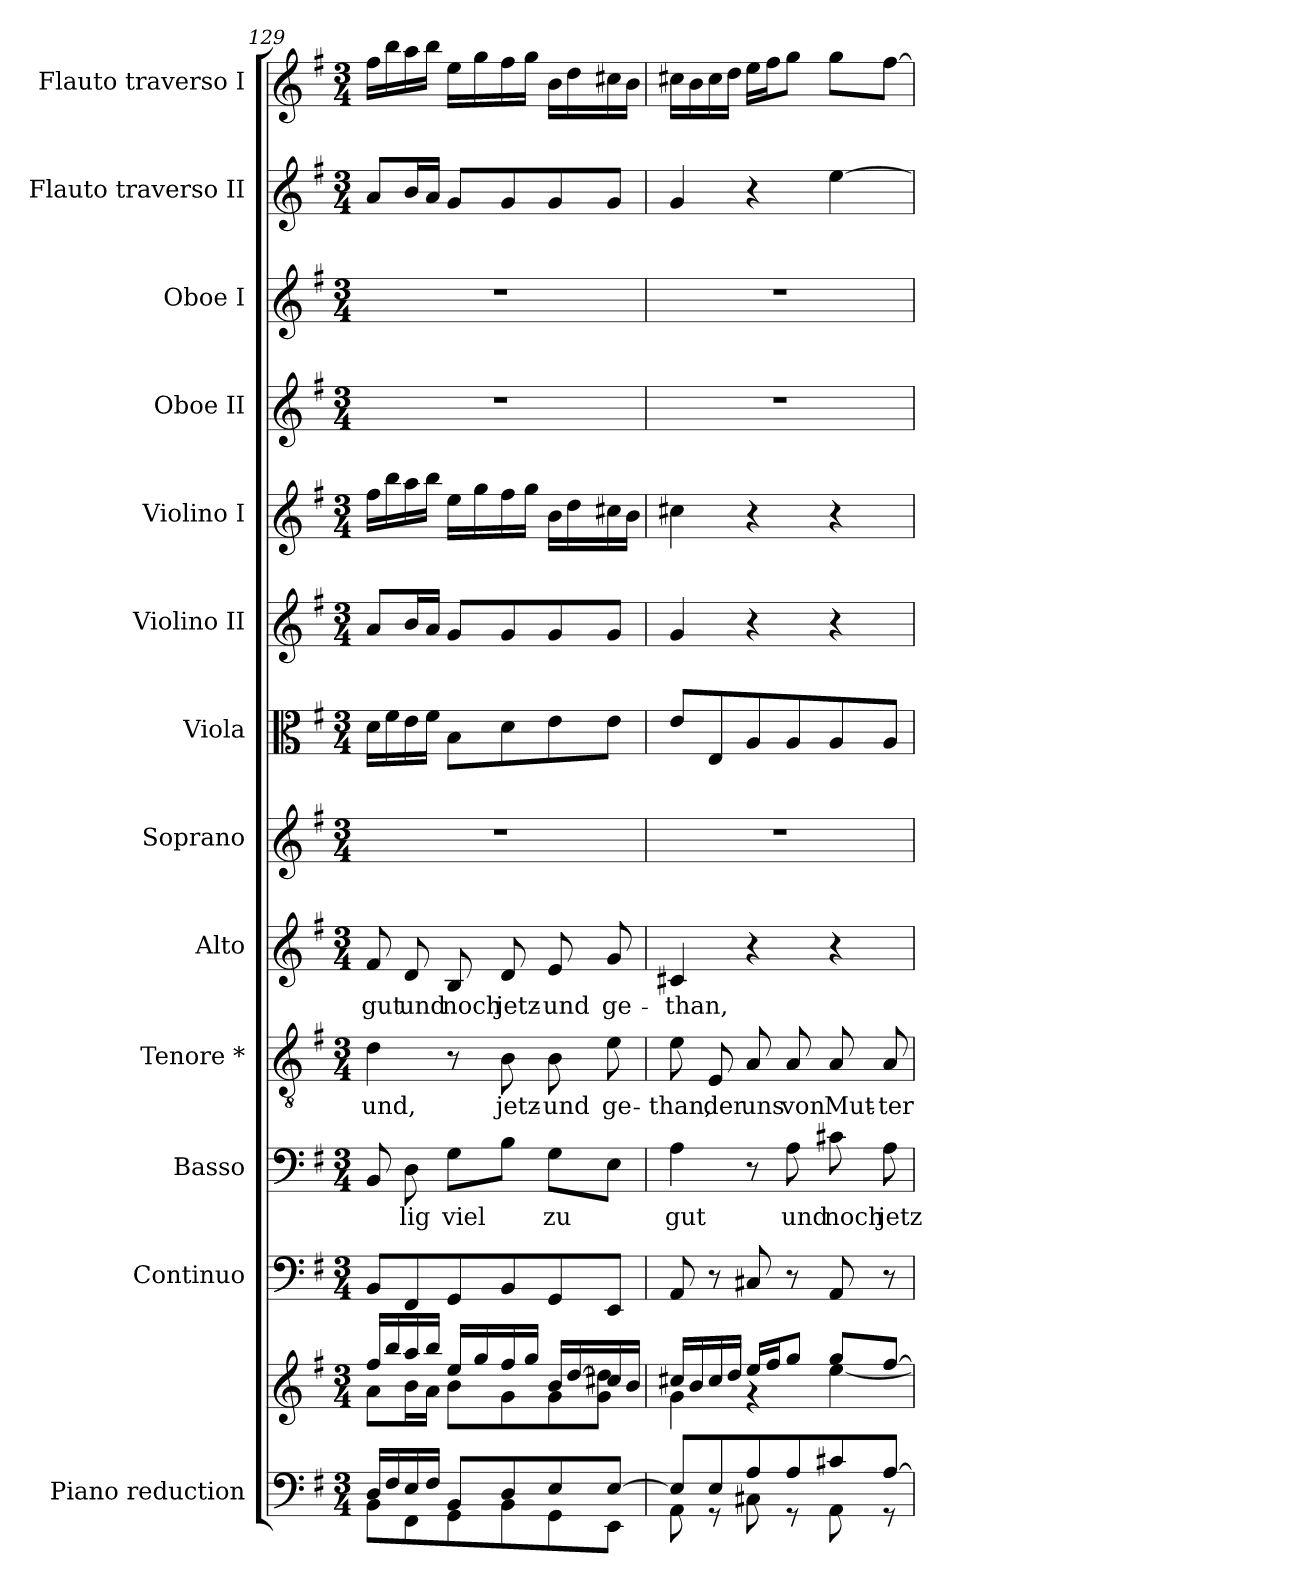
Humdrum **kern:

**kern	**kern	**kern	**kern	**text	**kern	**text	**kern	**text	**kern	**kern	**kern	**kern	**kern	**kern	**kern	**kern
*part13	*part13	*part12	*part11	*part11	*part10	*part10	*part9	*part9	*part8	*part7	*part6	*part5	*part4	*part3	*part2	*part1
*staff14	*staff13	*staff12	*staff11	*staff11	*staff10	*staff10	*staff9	*staff9	*staff8	*staff7	*staff6	*staff5	*staff4	*staff3	*staff2	*staff1
*I"Piano reduction	*	*I"Continuo	*I"Basso	*	*I"Tenore *	*	*I"Alto	*	*I"Soprano	*I"Viola	*I"Violino II	*I"Violino I	*I"Oboe II	*I"Oboe I	*I"Flauto traverso II	*I"Flauto traverso I
*I'Pno	*	*	*	*	*	*	*	*	*	*I'Vla	*I'Vln	*I'Vln	*I'Ob	*I'Ob	*	*
*clefF4	*clefG2	*clefF4	*clefF4	*	*clefGv2	*	*clefG2	*	*clefG2	*clefC3	*clefG2	*clefG2	*clefG2	*clefG2	*clefG2	*clefG2
*k[f#]	*k[f#]	*k[f#]	*k[f#]	*	*k[f#]	*	*k[f#]	*	*k[f#]	*k[f#]	*k[f#]	*k[f#]	*k[f#]	*k[f#]	*k[f#]	*k[f#]
*M3/4	*M3/4	*M3/4	*M3/4	*	*M3/4	*	*M3/4	*	*M3/4	*M3/4	*M3/4	*M3/4	*M3/4	*M3/4	*M3/4	*M3/4
=129	=129	=129	=129	=129	=129	=129	=129	=129	=129	=129	=129	=129	=129	=129	=129	=129
*^	*^	*	*	*	*	*	*	*	*	*	*	*	*	*	*	*
!	!	!	!	!	!	!	!	!LO:LY:b	!	!LO:LY:b	!	!	!	!	!	!	!	!
16D/LL	8BB\L	16ff#/LL	8a\L	8BB/L	8BB/	.	4d\	-und,	8f#/	gut	2.r	16d\LL	8a/L	16ff#\LL	2.r	2.r	8a/L	16ff#\LL
16F#/	.	16bb/	.	.	.	.	.	.	.	.	.	16f#\	.	16bb\	.	.	.	16bb\
!	!	!	!	!	!	!LO:LY:b	!	!	!	!LO:LY:b	!	!	!	!	!	!	!	!
16E/	8FF#\	16aa/	16b\L	8FF#/	8D\	-lig	.	.	8d/	und	.	16e\	16b/L	16aa\	.	.	16b/L	16aa\
16F#/JJ	.	16bb/JJ	16a\JJ	.	.	.	.	.	.	.	.	16f#\JJ	16a/JJ	16bb\JJ	.	.	16a/JJ	16bb\JJ
!	!	!	!	!	!	!LO:LY:b	!	!	!	!LO:LY:b	!	!	!	!	!	!	!	!
8BB/L	8GG\	16ee/LL	8b\L	8GG/	8G\L	viel	8r	.	8B/	noch	.	8B\L	8g/L	16ee\LL	.	.	8g/L	16ee\LL
.	.	16gg/	.	.	.	.	.	.	.	.	.	.	.	16gg\	.	.	.	16gg\
!	!	!	!	!	!	!	!	!LO:LY:b	!	!LO:LY:b	!	!	!	!	!	!	!	!
8D/	8BB\	16ff#/	8g\	8BB/	8B\J	.	8B\	jetz-	8d/	jetz-	.	8d\	8g/	16ff#\	.	.	8g/	16ff#\
.	.	16gg/JJ	.	.	.	.	.	.	.	.	.	.	.	16gg\JJ	.	.	.	16gg\JJ
!	!	!	!	!	!	!LO:LY:b	!	!LO:LY:b	!	!LO:LY:b	!	!	!	!	!	!	!	!
8E/	8GG\	16b/LL	8g\	8GG/	8G\L	zu	8B\	-und	8e/	-und	.	8e\	8g/	16b\LL	.	.	8g/	16b\LL
.	.	[16dd/	.	.	.	.	.	.	.	.	.	.	.	16dd\	.	.	.	16dd\
!	!	!	!	!	!	!	!	!LO:LY:b	!	!LO:LY:b	!	!	!	!	!	!	!	!
[8E/J	8EE\J	16cc#X/	8g\ 8dd\]J	8EE/J	8E\J	.	8e\	ge-	8g/	ge-	.	8e\J	8g/J	16cc#X\	.	.	8g/J	16cc#X\
.	.	16b/JJ	.	.	.	.	.	.	.	.	.	.	.	16b\JJ	.	.	.	16b\JJ
!!LO:PB:g=z
=130	=130	=130	=130	=130	=130	=130	=130	=130	=130	=130	=130	=130	=130	=130	=130	=130	=130	=130
!	!	!	!	!	!	!LO:LY:b	!	!LO:LY:b	!	!LO:LY:b	!	!	!	!	!	!	!	!
8E/L]	8AA\	16cc#X/LL	4g\	8AA/	4A\	gut	8e\	-than,	4c#X/	-than,	2.r	8e/L	4g/	4cc#X\	2.r	2.r	4g/	16cc#X\LL
.	.	16b/	.	.	.	.	.	.	.	.	.	.	.	.	.	.	.	16b\
!	!	!	!	!	!	!	!	!LO:LY:b	!	!	!	!	!	!	!	!	!	!
8E/	8r	16cc#/	.	8r	.	.	8E/	der	.	.	.	8E/	.	.	.	.	.	16cc#\
.	.	16dd/JJ	.	.	.	.	.	.	.	.	.	.	.	.	.	.	.	16dd\JJ
!	!	!	!	!	!	!	!	!LO:LY:b	!	!	!	!	!	!	!	!	!	!
8A/	8C#X\	16ee/LL	4r	8C#X/	8r	.	8A/	uns	4r	.	.	8A/	4r	4r	.	.	4r	16ee\LL
.	.	16ff#/J	.	.	.	.	.	.	.	.	.	.	.	.	.	.	.	16ff#\J
!	!	!	!	!	!	!LO:LY:b	!	!LO:LY:b	!	!	!	!	!	!	!	!	!	!
8A/	8r	8gg/J	.	8r	8A\	und	8A/	von	.	.	.	8A/	.	.	.	.	.	8gg\J
!	!	!	!	!	!	!LO:LY:b	!	!LO:LY:b	!	!	!	!	!	!	!	!	!	!
8c#X/	8AA\	8gg/L	[4ee\	8AA/	8c#X\	noch	8A/	Mut-	4r	.	.	8A/	4r	4r	.	.	[4ee\	8gg\L
!	!	!	!	!	!	!LO:LY:b	!	!LO:LY:b	!	!	!	!	!	!	!	!	!	!
[8A/J	8r	[8ff#/J	.	8r	8A\	jetz-	8A/	-ter-	.	.	.	8A/J	.	.	.	.	.	[8ff#\J
*v	*v	*	*	*	*	*	*	*	*	*	*	*	*	*	*	*	*	*
*	*v	*v	*	*	*	*	*	*	*	*	*	*	*	*	*	*	*
=	=	=	=	=	=	=	=	=	=	=	=	=	=	=	=	=
*-	*-	*-	*-	*-	*-	*-	*-	*-	*-	*-	*-	*-	*-	*-	*-	*-
